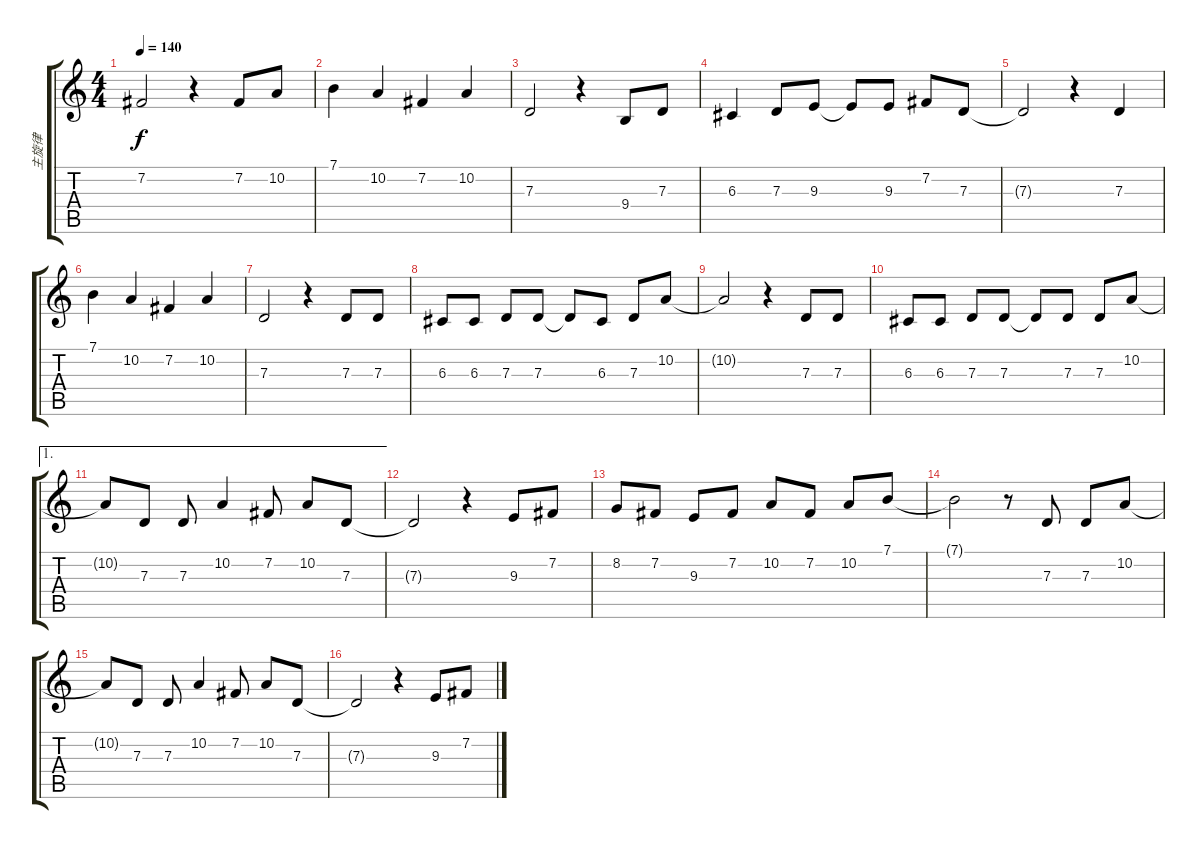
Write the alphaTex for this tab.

\track ("主旋律" "主旋律") {instrument electricgrandpiano}
\staff {score tabs}
\tuning (E4 B3 G3 D3 A2 E2) {hide}
\ts (4 4)
\tempo 140
\clef g2
\ks c
7.2.2{dy f} r.4 7.2.8 10.2.8 |
7.1.4 10.2.4 7.2.4 10.2.4 |
7.3.2 r.4 9.4.8 7.3.8 |
6.3.4 7.3.8 9.3.8 9.3{t}.8 9.3.8 7.2.8 7.3.8 |
7.3{t}.2 r.4 7.3.4 |
7.1.4 10.2.4 7.2.4 10.2.4 |
7.3.2 r.4 7.3.8 7.3.8 |
6.3.8 6.3.8 7.3.8 7.3.8 7.3{t}.8 6.3.8 7.3.8 10.2.8 |
10.2{t}.2 r.4 7.3.8 7.3.8 |
6.3.8 6.3.8 7.3.8 7.3.8 7.3{t}.8 7.3.8 7.3.8 10.2.8 |
\ae 1
10.2{t}.8 7.3.8 7.3.8 10.2.4 7.2.8 10.2.8 7.3.8 |
7.3{t}.2 r.4 9.3.8 7.2.8 |
8.2.8 7.2.8 9.3.8 7.2.8 10.2.8 7.2.8 10.2.8 7.1.8 |
7.1{t}.2 r.8 7.3.8 7.3.8 10.2.8 |
10.2{t}.8 7.3.8 7.3.8 10.2.4 7.2.8 10.2.8 7.3.8 |
7.3{t}.2 r.4 9.3.8 7.2.8
